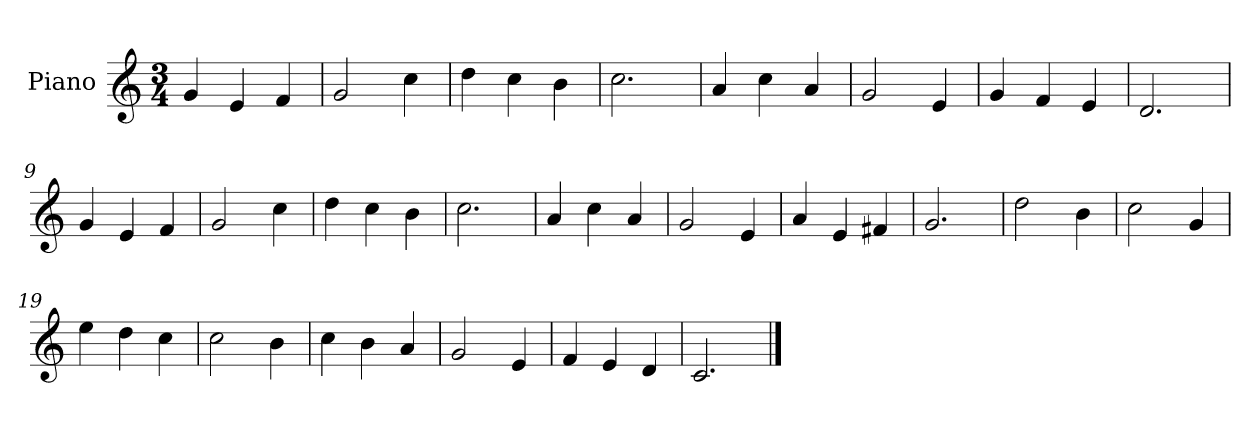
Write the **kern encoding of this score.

**kern
*part1
*staff1
*I"Piano
*I'Pno.
*clefG2
*k[]
*M3/4
=1
4g/
4e/
4f/
=2
2g/
4cc\
=3
4dd\
4cc\
4b\
=4
2.cc\
=5
4a/
4cc\
4a/
=6
2g/
4e/
=7
4g/
4f/
4e/
=8
2.d/
=9
4g/
4e/
4f/
=10
2g/
4cc\
=11
4dd\
4cc\
4b\
=12
2.cc\
!!LO:LB:g=z
=13
4a/
4cc\
4a/
=14
2g/
4e/
=15
4a/
4e/
4f#X/
=16
2.g/
=17
2dd\
4b\
=18
2cc\
4g/
=19
4ee\
4dd\
4cc\
=20
2cc\
4b\
=21
4cc\
4b\
4a/
=22
2g/
4e/
=23
4f/
4e/
4d/
=24
2.c/
==
*-
